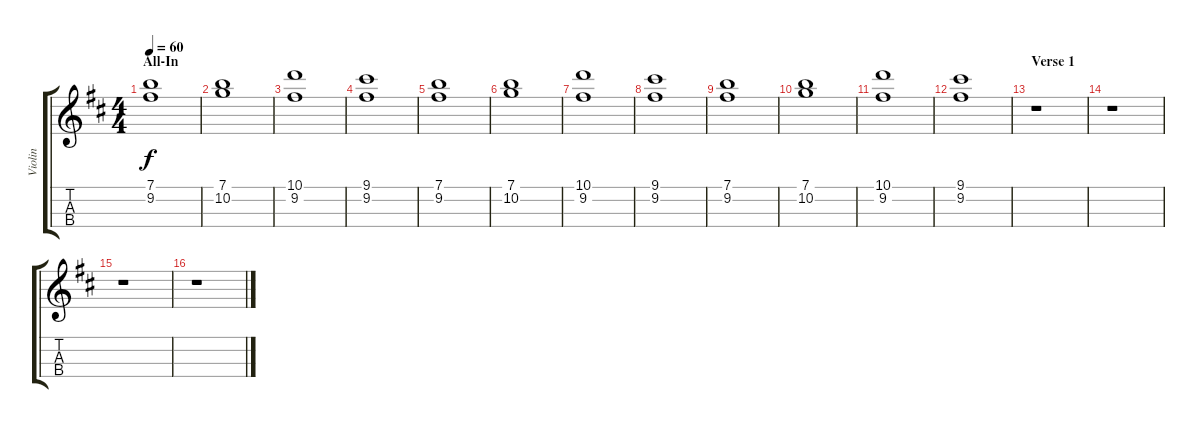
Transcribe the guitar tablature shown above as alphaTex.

\track ("Violin" "Violin") {instrument stringensemble1}
\staff {score tabs}
\tuning (E5 A4 D4 G3) {hide}
\ts (4 4)
\section ("" "All-In")
\tempo 60
\clef g2
\ks bminor
(7.1 9.2).1{dy f} |
(7.1 10.2).1 |
(10.1 9.2).1 |
(9.1 9.2).1 |
(7.1 9.2).1 |
(7.1 10.2).1 |
(10.1 9.2).1 |
(9.1 9.2).1 |
(7.1 9.2).1 |
(7.1 10.2).1 |
(10.1 9.2).1 |
(9.1 9.2).1 |
\section ("" "Verse 1")
r.1 |
r.1 |
r.1 |
r.1
